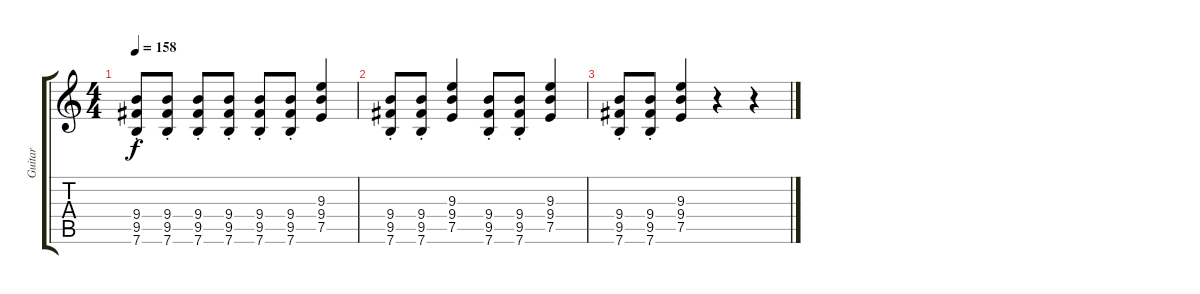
\track ("Guitar" "Guitar") {instrument distortionguitar}
\staff {score tabs}
\tuning (E4 B3 G3 D3 A2 E2) {hide}
\ts (4 4)
\tempo 158
\clef g2
\ks c
(9.4 9.5{st} 7.6).8{dy f} (9.4 9.5{st} 7.6).8 (9.4 9.5{st} 7.6).8 (9.4 9.5{st} 7.6).8 (9.4 9.5{st} 7.6).8 (9.4 9.5{st} 7.6).8 (9.3 9.4 7.5).4 |
(9.4{st} 9.5 7.6).8 (9.4{st} 9.5 7.6).8 (9.3 9.4 7.5).4 (9.4{st} 9.5 7.6).8 (9.4{st} 9.5 7.6).8 (9.3 9.4 7.5).4 |
(9.4{st} 9.5 7.6).8 (9.4{st} 9.5 7.6).8 (9.3 9.4 7.5).4 r.4 r.4
